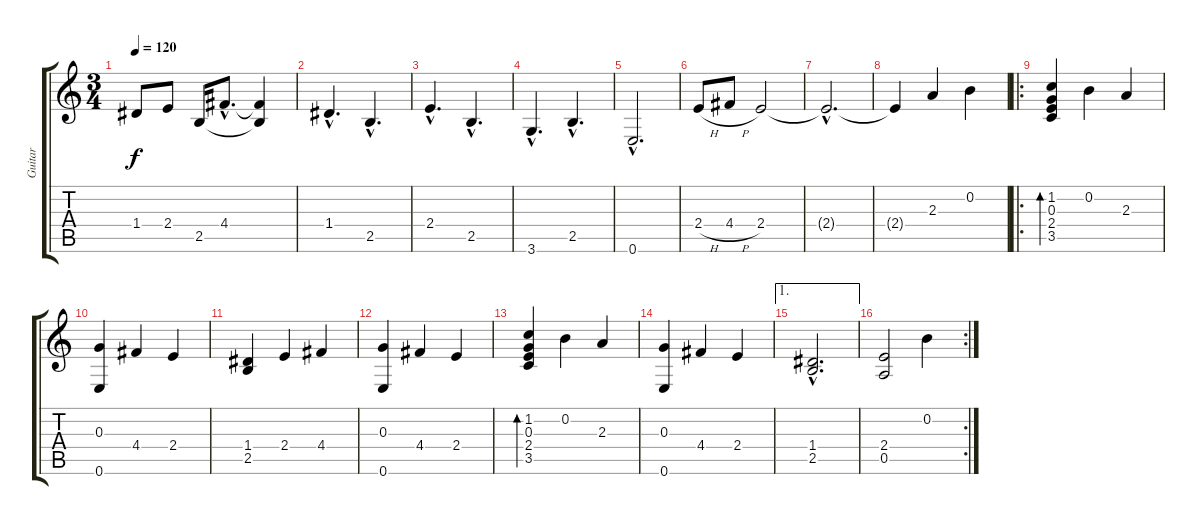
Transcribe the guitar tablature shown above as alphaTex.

\track ("Guitar" "Guitar") {instrument acousticguitarnylon}
\staff {score tabs}
\tuning (E4 B3 G3 D3 A2 E2) {hide}
\ts (3 4)
\tempo 120
\clef g2
\ks c
1.4.8{dy f} 2.4.8 2.5.16 4.4{hac}.8{d} (4.4{t} 2.5{t}).4 |
1.4{hac}.4{d} 2.5{hac}.4{d} |
2.4{hac}.4{d} 2.5{hac}.4{d} |
3.6{hac}.4{d} 2.5{hac}.4{d} |
0.6{hac}.2{d} |
2.4{h}.8 4.4{h}.8 2.4.2 |
2.4{hac t}.2{d} |
2.4{t}.4 2.3.4 0.2.4 |
\ro
(1.2 0.3 2.4 3.5).4{bd 480} 0.2.4 2.3.4 |
(0.3 0.6).4 4.4.4 2.4.4 |
(1.4 2.5).4 2.4.4 4.4.4 |
(0.3 0.6).4 4.4.4 2.4.4 |
(1.2 0.3 2.4 3.5).4{bd 480} 0.2.4 2.3.4 |
(0.3 0.6).4 4.4.4 2.4.4 |
\ae 1
(1.4{hac} 2.5{hac}).2{d} |
\rc 2
(2.4 0.5).2 0.2.4
